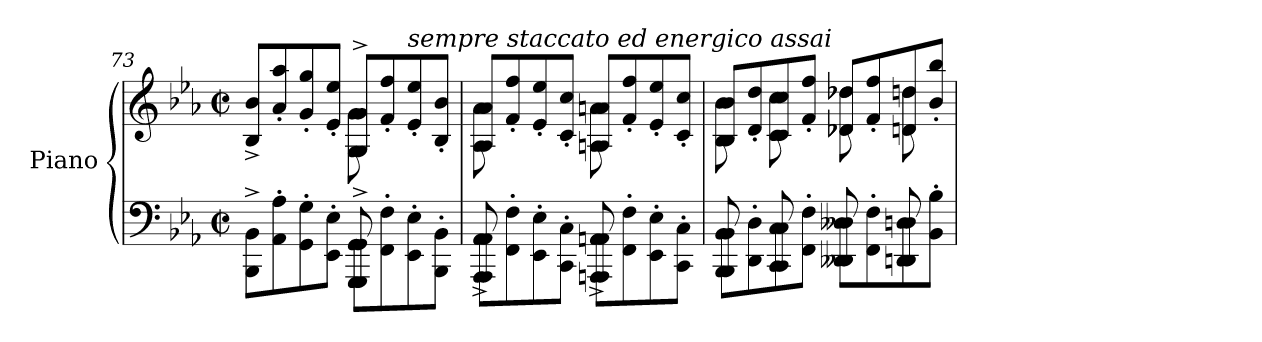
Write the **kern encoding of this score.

**kern	**kern
*part1	*part1
*staff2	*staff1
*I"Piano	*
*I'Pno	*
*clefF4	*clefG2
*k[b-e-a-]	*k[b-e-a-]
*M4/4	*M4/4
*met(c|)	*met(c|)
=73	=73
*^	*^
8BBB-\^ 8BB-\^L	2ryy	8B-/^ 8b-/^L	2ryy
8AA-\' 8A-\'	.	8a-/' 8aa-/'	.
8GG\' 8G\'	.	8g/' 8gg/'	.
8EE-\' 8E-\'J	.	8e-/' 8ee-/'J	.
8GGG\^ 8GG\^L	8GGG/ 8GG/	8G/^ 8g/^L	8G\ 8g\
8FF\' 8F\'	4.ryy	8f/' 8ff/'	4.ryy
!	!	!LO:TX:a:i:t=sempre staccato ed energico assai	!
8EE-\' 8E-\'	.	8e-/' 8ee-/'	.
8BBB-\' 8BB-\'J	.	8B-/' 8b-/'J	.
=74	=74	=74	=74
8AAA-\ 8AA-\L	8AAA-/^ 8AA-/^	8A-/ 8a-/L	8A-\ 8a-\
8FF\' 8F\'	4.ryy	8f/' 8ff/'	4.ryy
8EE-\' 8E-\'	.	8e-/' 8ee-/'	.
8CC\' 8C\'J	.	8c/' 8cc/'J	.
8AAAn\ 8AAn\L	8AAA/^ 8AA/^	8An/ 8an/L	8A\ 8a\
8FF\' 8F\'	4.ryy	8f/' 8ff/'	4.ryy
8EE-\' 8E-\'	.	8e-/' 8ee-/'	.
8CC\' 8C\'J	.	8c/' 8cc/'J	.
=75	=75	=75	=75
8BBB-\ 8BB-\L	8BBB-/ 8BB-/	8B-/ 8b-/L	8B-\ 8b-\
8DD\' 8D\'	8ryy	8d/' 8dd/'	8ryy
8CC\ 8C\	8CC/ 8C/	8c/ 8cc/	8c\ 8cc\
8FF\' 8F\'J	8ryy	8f/' 8ff/'J	8ryy
8DD-X\ 8D-X\L	8DD-/ 8D-/	8d-X/ 8dd-X/L	8d-\ 8dd-\
8FF\' 8F\'	8ryy	8f/' 8ff/'	8ryy
8DDn\ 8Dn\	8DD/ 8D/	8dn/ 8ddn/	8d\ 8dd\
8BB-\' 8B-\'J	8ryy	8b-/' 8bb-/'J	8ryy
*v	*v	*	*
*	*v	*v
=	=
*-	*-
